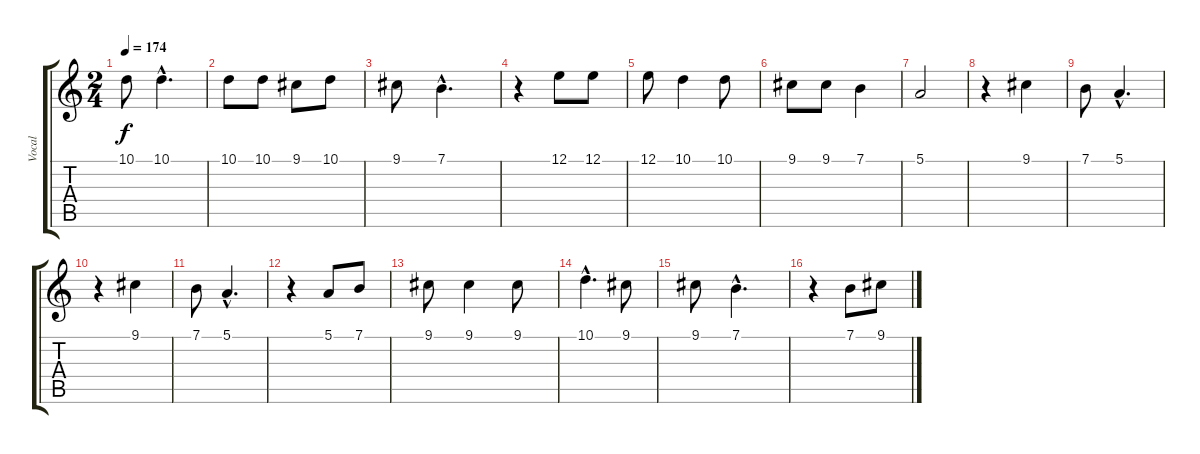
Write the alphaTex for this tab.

\track ("Vocal" "Vocal") {instrument clarinet}
\staff {score tabs}
\tuning (E4 B3 G3 D3 A2 E2) {hide}
\ts (2 4)
\tempo 174
\clef g2
\ks c
10.1.8{dy f} 10.1{hac}.4{d} |
10.1.8 10.1.8 9.1.8 10.1.8 |
9.1.8 7.1{hac}.4{d} |
r.4 12.1.8 12.1.8 |
12.1.8 10.1.4 10.1.8 |
9.1.8 9.1.8 7.1.4 |
5.1.2 |
r.4 9.1.4 |
7.1.8 5.1{hac}.4{d} |
r.4 9.1.4 |
7.1.8 5.1{hac}.4{d} |
r.4 5.1.8 7.1.8 |
9.1.8 9.1.4 9.1.8 |
10.1{hac}.4{d} 9.1.8 |
9.1.8 7.1{hac}.4{d} |
r.4 7.1.8 9.1.8
